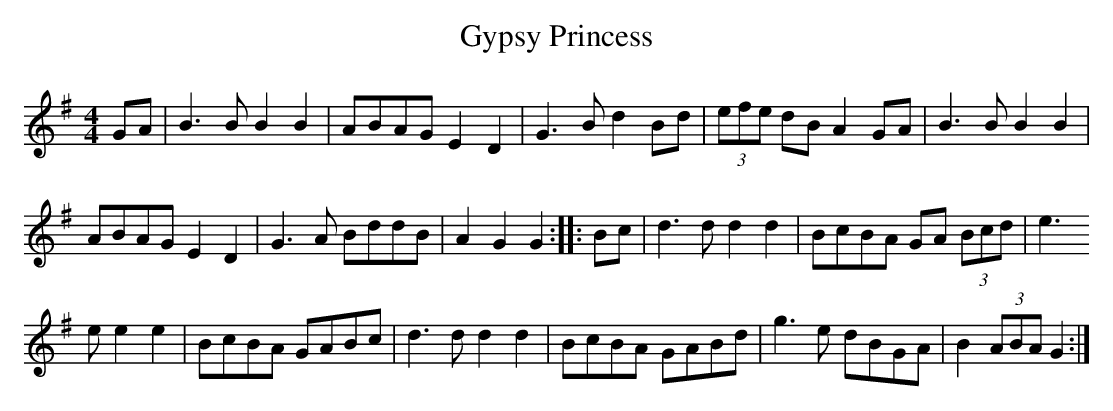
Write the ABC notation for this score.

X:1
T:Gypsy Princess
M:4/4
L:1/8
K:G
GA | B3B B2 B2 | ABAG E2 D2 | G3 B d2 Bd | (3efe dB A2 GA | B3B B2 B2 |
ABAG E2 D2 | G3A BddB | A2 G2 G2 :|: Bc | d3d d2 d2 | BcBA GA (3Bcd | e3
e e2 e2 | BcBA GABc | d3d d2 d2 | BcBA GABd | g3e dBGA | B2 (3ABA G2 :|
